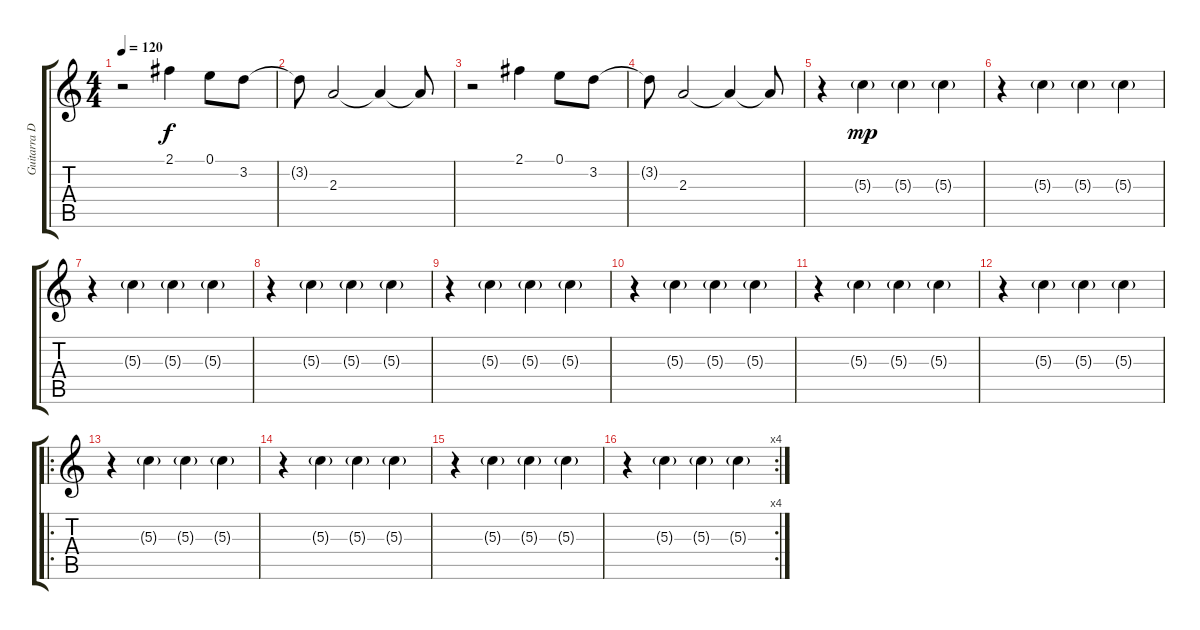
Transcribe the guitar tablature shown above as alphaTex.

\track ("Guitarra Delay" "Guitarra D") {instrument overdrivenguitar}
\staff {score tabs}
\tuning (E4 B3 G3 D3 A2 E2) {hide}
\ts (4 4)
\tempo 120
\clef g2
\ks c
r.2{dy f instrument overdrivenguitar} 2.1.4 0.1.8 3.2.8 |
3.2{t}.8 2.3.2 2.3{t}.4 2.3{t}.8 |
r.2 2.1.4 0.1.8 3.2.8 |
3.2{t}.8 2.3.2 2.3{t}.4 2.3{t}.8 |
r.4 5.3{g}.4{dy mp} 5.3{g}.4 5.3{g}.4 |
r.4 5.3{g}.4 5.3{g}.4 5.3{g}.4 |
r.4 5.3{g}.4 5.3{g}.4 5.3{g}.4 |
r.4 5.3{g}.4 5.3{g}.4 5.3{g}.4 |
r.4 5.3{g}.4 5.3{g}.4 5.3{g}.4 |
r.4 5.3{g}.4 5.3{g}.4 5.3{g}.4 |
r.4 5.3{g}.4 5.3{g}.4 5.3{g}.4 |
r.4 5.3{g}.4 5.3{g}.4 5.3{g}.4 |
\ro
r.4 5.3{g}.4 5.3{g}.4 5.3{g}.4 |
r.4 5.3{g}.4 5.3{g}.4 5.3{g}.4 |
r.4 5.3{g}.4 5.3{g}.4 5.3{g}.4 |
\rc 4
r.4 5.3{g}.4 5.3{g}.4 5.3{g}.4
